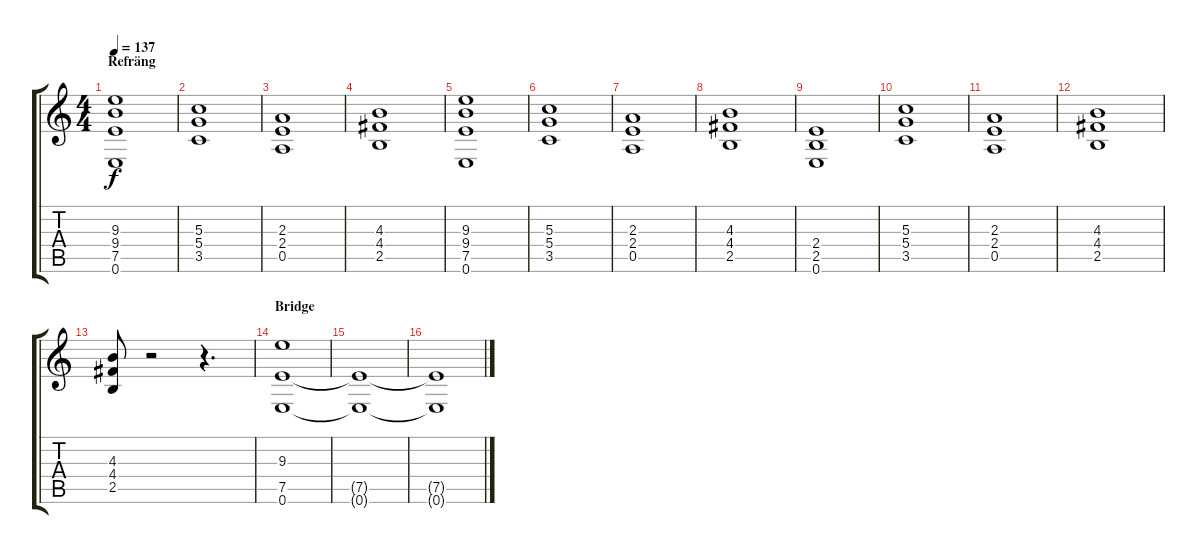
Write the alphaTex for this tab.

\track "" {instrument overdrivenguitar}
\staff {score tabs}
\tuning (E4 B3 G3 D3 A2 E2) {hide}
\ts (4 4)
\section ("" "Refräng")
\tempo 137
\clef g2
\ks c
(9.3 9.4 7.5 0.6).1{dy f} |
(5.3 5.4 3.5).1 |
(2.3 2.4 0.5).1 |
(4.3 4.4 2.5).1 |
(9.3 9.4 7.5 0.6).1 |
(5.3 5.4 3.5).1 |
(2.3 2.4 0.5).1 |
(4.3 4.4 2.5).1 |
(2.4 2.5 0.6).1 |
(5.3 5.4 3.5).1 |
(2.3 2.4 0.5).1 |
(4.3 4.4 2.5).1 |
(4.3 4.4 2.5).8 r.2 r.4{d} |
\section ("" "Bridge")
(9.3 7.5 0.6).1 |
(7.5{t} 0.6{t}).1 |
(7.5{t} 0.6{t}).1
